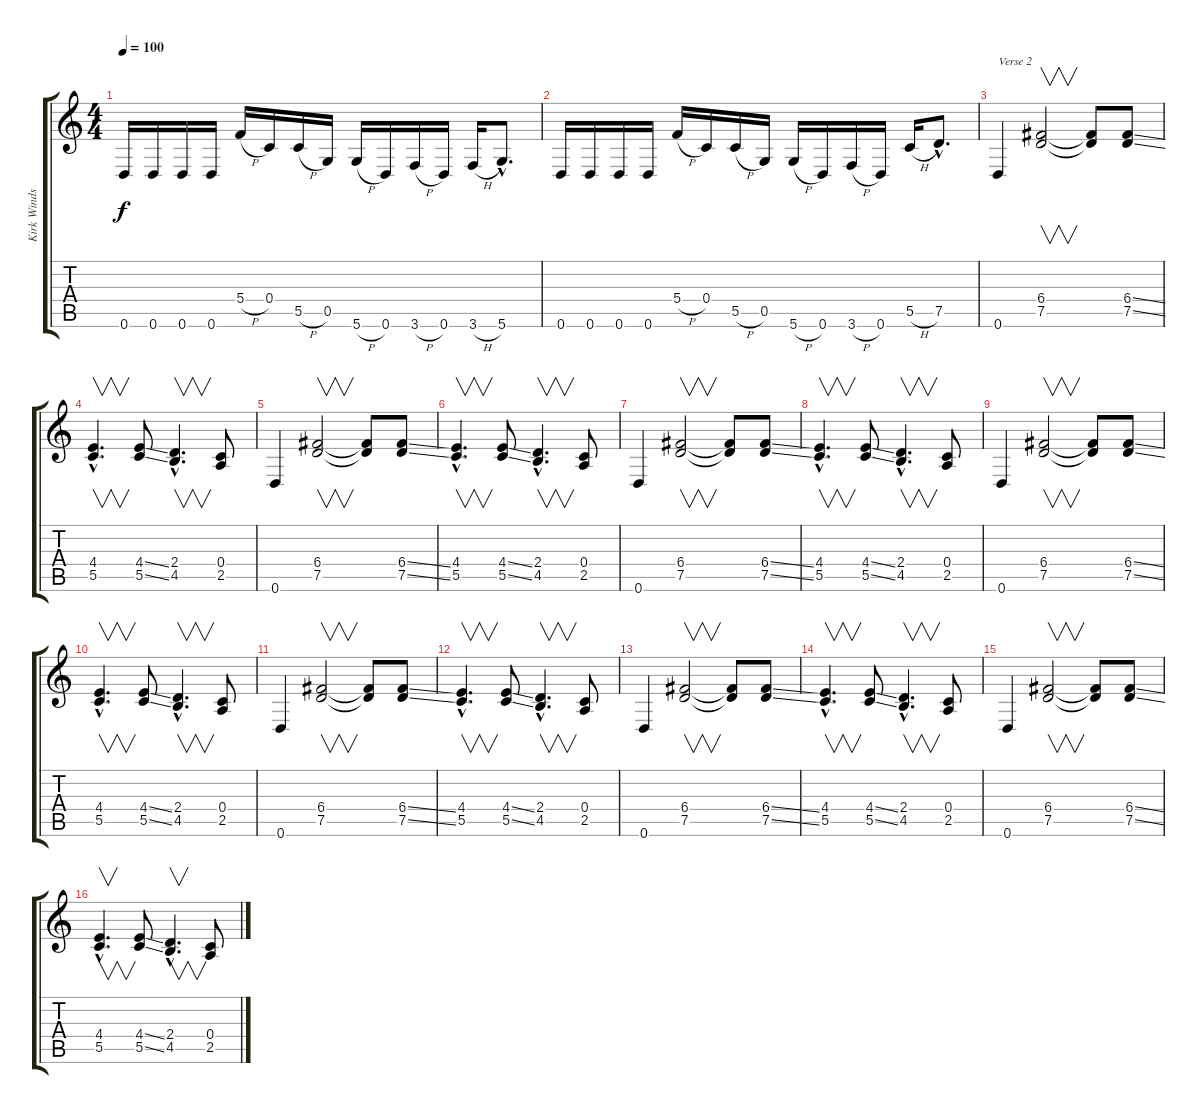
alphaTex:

\track ("Kirk Windstein" "Kirk Winds") {instrument overdrivenguitar}
\staff {score tabs}
\tuning (D4 A3 F3 C3 G2 D2) {hide}
\ts (4 4)
\tempo 100
\clef g2
\ks c
0.6.16{dy f} 0.6.16 0.6.16 0.6.16 5.4{h}.16 0.4.16 5.5{h}.16 0.5.16 5.6{h}.16 0.6.16 3.6{h}.16 0.6.16 3.6{h}.16 5.6{hac}.8{d} |
0.6.16 0.6.16 0.6.16 0.6.16 5.4{h}.16 0.4.16 5.5{h}.16 0.5.16 5.6{h}.16 0.6.16 3.6{h}.16 0.6.16 5.5{h}.16 7.5{hac}.8{d} |
0.6.4{txt "Verse 2"} (6.4 7.5).2{v} (6.4{t} 7.5{t}).8 (6.4{ss} 7.5{ss}).8 |
(4.4{hac} 5.5{hac}).4{v d} (4.4{ss} 5.5{ss}).8 (2.4{hac} 4.5{hac}).4{v d} (0.4 2.5).8 |
0.6.4 (6.4 7.5).2{v} (6.4{t} 7.5{t}).8 (6.4{ss} 7.5{ss}).8 |
(4.4{hac} 5.5{hac}).4{v d} (4.4{ss} 5.5{ss}).8 (2.4{hac} 4.5{hac}).4{v d} (0.4 2.5).8 |
0.6.4 (6.4 7.5).2{v} (6.4{t} 7.5{t}).8 (6.4{ss} 7.5{ss}).8 |
(4.4{hac} 5.5{hac}).4{v d} (4.4{ss} 5.5{ss}).8 (2.4{hac} 4.5{hac}).4{v d} (0.4 2.5).8 |
0.6.4 (6.4 7.5).2{v} (6.4{t} 7.5{t}).8 (6.4{ss} 7.5{ss}).8 |
(4.4{hac} 5.5{hac}).4{v d} (4.4{ss} 5.5{ss}).8 (2.4{hac} 4.5{hac}).4{v d} (0.4 2.5).8 |
0.6.4 (6.4 7.5).2{v} (6.4{t} 7.5{t}).8 (6.4{ss} 7.5{ss}).8 |
(4.4{hac} 5.5{hac}).4{v d} (4.4{ss} 5.5{ss}).8 (2.4{hac} 4.5{hac}).4{v d} (0.4 2.5).8 |
0.6.4 (6.4 7.5).2{v} (6.4{t} 7.5{t}).8 (6.4{ss} 7.5{ss}).8 |
(4.4{hac} 5.5{hac}).4{v d} (4.4{ss} 5.5{ss}).8 (2.4{hac} 4.5{hac}).4{v d} (0.4 2.5).8 |
0.6.4 (6.4 7.5).2{v} (6.4{t} 7.5{t}).8 (6.4{ss} 7.5{ss}).8 |
(4.4{hac} 5.5{hac}).4{v d} (4.4{ss} 5.5{ss}).8 (2.4{hac} 4.5{hac}).4{v d} (0.4 2.5).8
